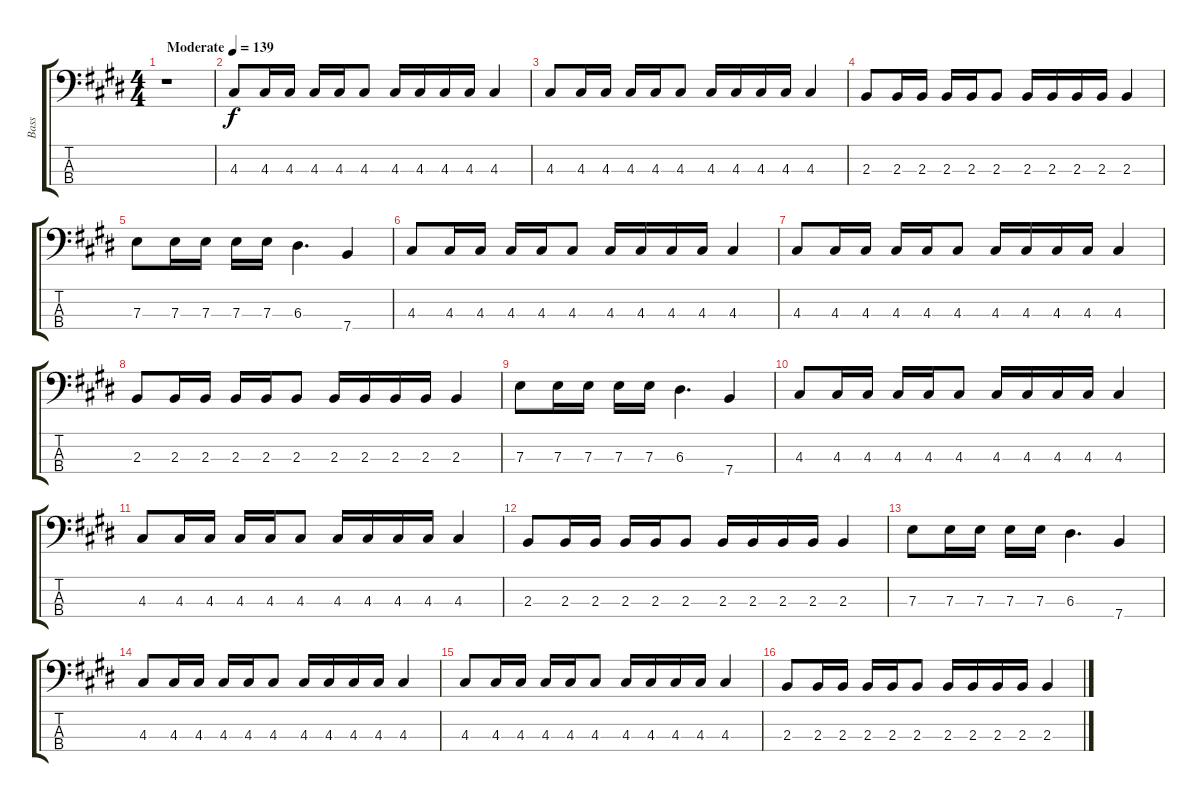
\track ("Bass" "Bass") {instrument electricbassfinger}
\staff {score tabs}
\tuning (G2 D2 A1 E1) {hide}
\ts (4 4)
\tempo (139 "Moderate")
\clef f4
\ks e
r.1{dy f instrument electricbassfinger} |
4.3.8 4.3.16 4.3.16 4.3.16 4.3.16 4.3.8 4.3.16 4.3.16 4.3.16 4.3.16 4.3.4 |
4.3.8 4.3.16 4.3.16 4.3.16 4.3.16 4.3.8 4.3.16 4.3.16 4.3.16 4.3.16 4.3.4 |
2.3.8 2.3.16 2.3.16 2.3.16 2.3.16 2.3.8 2.3.16 2.3.16 2.3.16 2.3.16 2.3.4 |
7.3.8 7.3.16 7.3.16 7.3.16 7.3.16 6.3.4{d} 7.4.4 |
4.3.8 4.3.16 4.3.16 4.3.16 4.3.16 4.3.8 4.3.16 4.3.16 4.3.16 4.3.16 4.3.4 |
4.3.8 4.3.16 4.3.16 4.3.16 4.3.16 4.3.8 4.3.16 4.3.16 4.3.16 4.3.16 4.3.4 |
2.3.8 2.3.16 2.3.16 2.3.16 2.3.16 2.3.8 2.3.16 2.3.16 2.3.16 2.3.16 2.3.4 |
7.3.8 7.3.16 7.3.16 7.3.16 7.3.16 6.3.4{d} 7.4.4 |
4.3.8 4.3.16 4.3.16 4.3.16 4.3.16 4.3.8 4.3.16 4.3.16 4.3.16 4.3.16 4.3.4 |
4.3.8 4.3.16 4.3.16 4.3.16 4.3.16 4.3.8 4.3.16 4.3.16 4.3.16 4.3.16 4.3.4 |
2.3.8 2.3.16 2.3.16 2.3.16 2.3.16 2.3.8 2.3.16 2.3.16 2.3.16 2.3.16 2.3.4 |
7.3.8 7.3.16 7.3.16 7.3.16 7.3.16 6.3.4{d} 7.4.4 |
4.3.8 4.3.16 4.3.16 4.3.16 4.3.16 4.3.8 4.3.16 4.3.16 4.3.16 4.3.16 4.3.4 |
4.3.8 4.3.16 4.3.16 4.3.16 4.3.16 4.3.8 4.3.16 4.3.16 4.3.16 4.3.16 4.3.4 |
2.3.8 2.3.16 2.3.16 2.3.16 2.3.16 2.3.8 2.3.16 2.3.16 2.3.16 2.3.16 2.3.4
